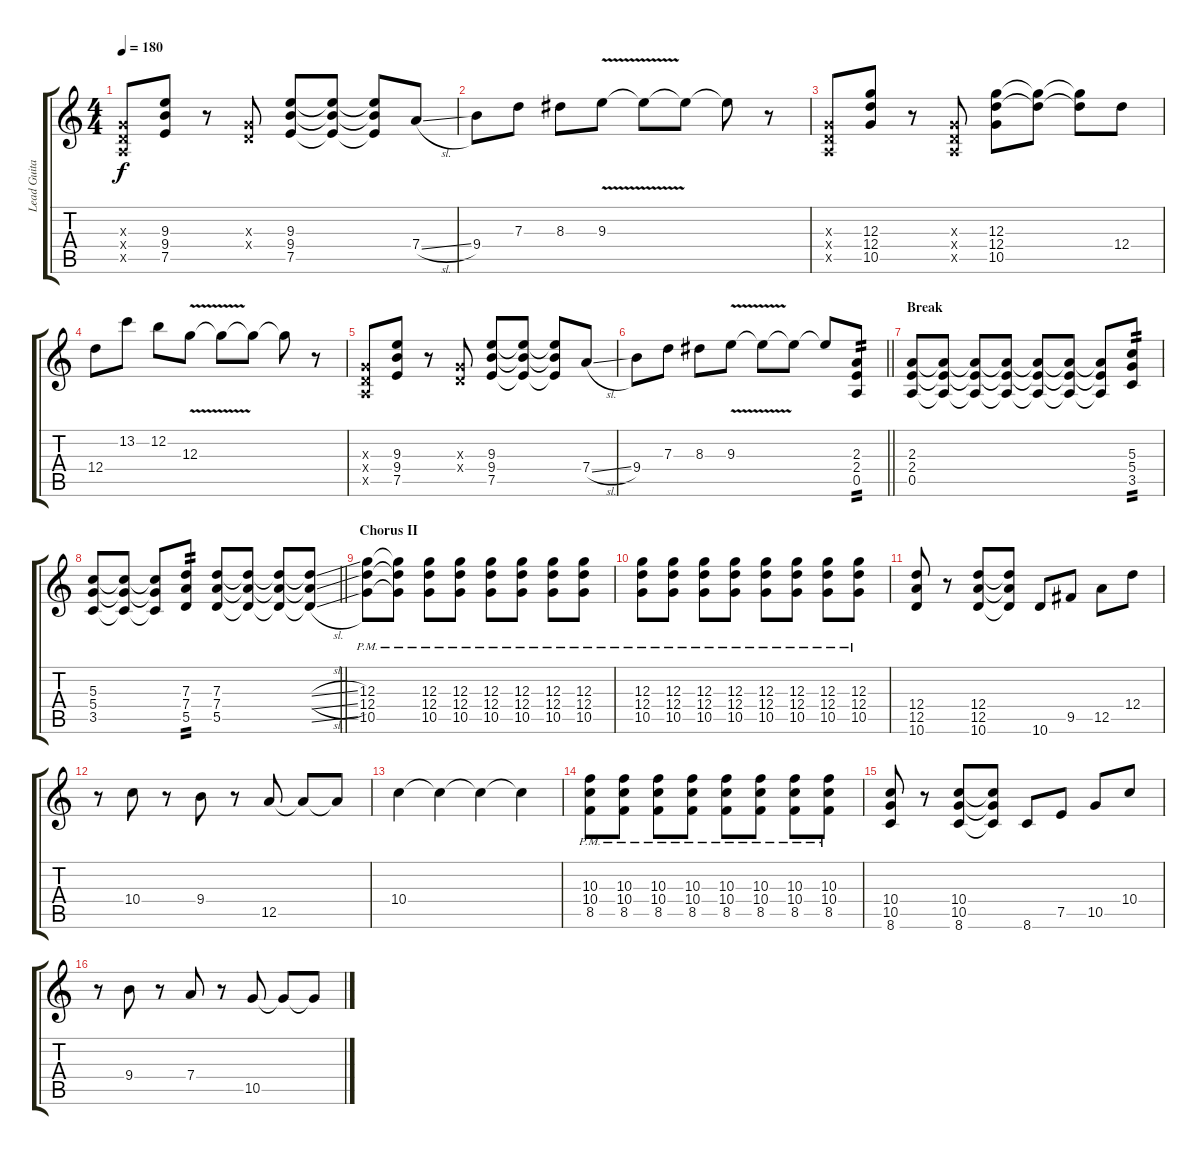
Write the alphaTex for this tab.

\track ("Lead Guitar" "Lead Guita") {instrument overdrivenguitar}
\staff {score tabs}
\tuning (E4 B3 G3 D3 A2 E2) {hide}
\ts (4 4)
\tempo 180
\clef g2
\ks c
(0.3{x} 0.4{x} 0.5{x}).8{dy f} (9.3 9.4 7.5).8 r.8 (0.3{x} 0.4{x}).8 (9.3 9.4 7.5).8 (9.3{t} 9.4{t} 7.5{t}).8 (9.3{t} 9.4{t} 7.5{t}).8 7.4{sl}.8 |
9.4.8 7.3.8 8.3.8 9.3{v}.8 9.3{t}.8 9.3{t}.8 9.3{t}.8 r.8 |
(0.3{x} 0.4{x} 0.5{x}).8 (12.3 12.4 10.5).8 r.8 (0.3{x} 0.4{x} 0.5{x}).8 (12.3 12.4 10.5).8 (12.3{t} 12.4{t}).8 (12.3{t} 12.4{t}).8 12.4.8 |
12.4.8 13.2.8 12.2.8 12.3{v}.8 12.3{t}.8 12.3{t}.8 12.3{t}.8 r.8 |
(0.3{x} 0.4{x} 0.5{x}).8 (9.3 9.4 7.5).8 r.8 (0.3{x} 0.4{x}).8 (9.3 9.4 7.5).8 (9.3{t} 9.4{t} 7.5{t}).8 (9.3{t} 9.4{t} 7.5{t}).8 7.4{sl}.8 |
\barLineRight lightlight
9.4.8 7.3.8 8.3.8 9.3{v}.8 9.3{t}.8 9.3{t}.8 9.3{t}.8 (2.3 2.4 0.5).8{tp 2} |
\section ("" "Break")
(2.3 2.4 0.5).8 (2.3{t} 2.4{t} 0.5{t}).8 (2.3{t} 2.4{t} 0.5{t}).8 (2.3{t} 2.4{t} 0.5{t}).8 (2.3{t} 2.4{t} 0.5{t}).8 (2.3{t} 2.4{t} 0.5{t}).8 (2.3{t} 2.4{t} 0.5{t}).8 (5.3 5.4 3.5).8{tp 2} |
\barLineRight lightlight
(5.3 5.4 3.5).8 (5.3{t} 5.4{t} 3.5{t}).8 (5.3{t} 5.4{t} 3.5{t}).8 (7.3 7.4 5.5).8{tp 2} (7.3 7.4 5.5).8 (7.3{t} 7.4{t} 5.5{t}).8 (7.3{t} 7.4{t} 5.5{t}).8 (7.3{sl t} 7.4{sl t} 5.5{sl t}).8 |
\section ("" "Chorus II")
(12.3{pm} 12.4{pm} 10.5{pm}).8 (12.3{pm t} 12.4{pm t} 10.5{pm t}).8 (12.3{pm} 12.4{pm} 10.5{pm}).8 (12.3{pm} 12.4{pm} 10.5{pm}).8 (12.3{pm} 12.4{pm} 10.5{pm}).8 (12.3{pm} 12.4{pm} 10.5{pm}).8 (12.3{pm} 12.4{pm} 10.5{pm}).8 (12.3{pm} 12.4{pm} 10.5{pm}).8 |
(12.3{pm} 12.4{pm} 10.5{pm}).8 (12.3{pm} 12.4{pm} 10.5{pm}).8 (12.3{pm} 12.4{pm} 10.5{pm}).8 (12.3{pm} 12.4{pm} 10.5{pm}).8 (12.3{pm} 12.4{pm} 10.5{pm}).8 (12.3{pm} 12.4{pm} 10.5{pm}).8 (12.3{pm} 12.4{pm} 10.5{pm}).8 (12.3{pm} 12.4{pm} 10.5{pm}).8 |
(12.4 12.5 10.6).8 r.8 (12.4 12.5 10.6).8 (12.4{t} 12.5{t} 10.6{t}).8 10.6.8 9.5.8 12.5.8 12.4.8 |
r.8 10.4.8 r.8 9.4.8 r.8 12.5.8 12.5{t}.8 12.5{t}.8 |
10.4.4 10.4{t}.4 10.4{t}.4 10.4{t}.4 |
(10.3{pm} 10.4{pm} 8.5{pm}).8 (10.3{pm} 10.4{pm} 8.5{pm}).8 (10.3{pm} 10.4{pm} 8.5{pm}).8 (10.3{pm} 10.4{pm} 8.5{pm}).8 (10.3{pm} 10.4{pm} 8.5{pm}).8 (10.3{pm} 10.4{pm} 8.5{pm}).8 (10.3{pm} 10.4{pm} 8.5{pm}).8 (10.3{pm} 10.4{pm} 8.5{pm}).8 |
(10.4 10.5 8.6).8 r.8 (10.4 10.5 8.6).8 (10.4{t} 10.5{t} 8.6{t}).8 8.6.8 7.5.8 10.5.8 10.4.8 |
r.8 9.4.8 r.8 7.4.8 r.8 10.5.8 10.5{t}.8 10.5{t}.8
